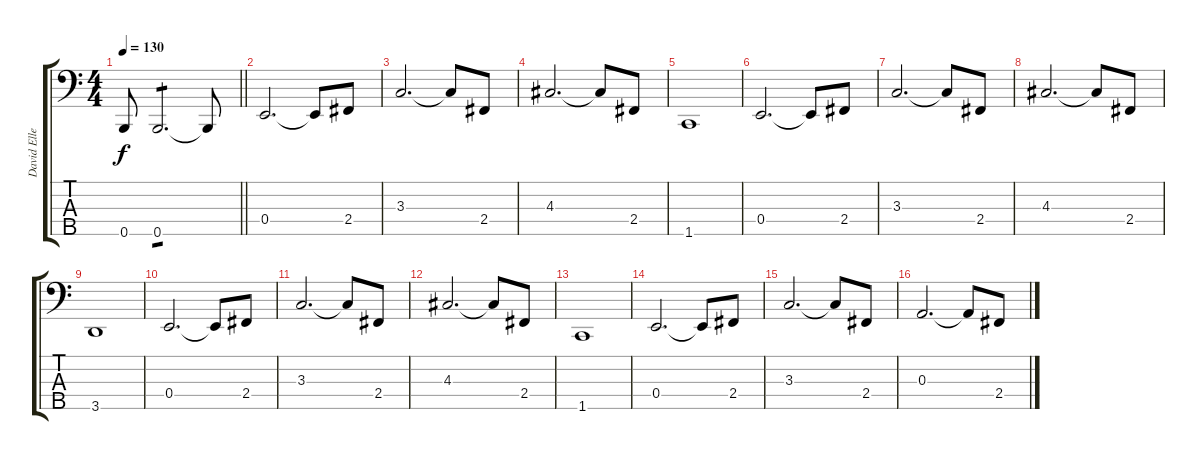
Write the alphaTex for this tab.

\track ("David Ellefson" "David Elle") {instrument electricbassfinger}
\staff {score tabs}
\tuning (G2 D2 A1 E1 B0) {hide}
\ts (4 4)
\tempo 130
\clef f4
\barLineRight lightlight
\ks c
0.5{t}.8{dy f} 0.5.2{d tp 1} 0.5{t}.8 |
0.4.2{d} 0.4{t}.8 2.4.8 |
3.3.2{d} 3.3{t}.8 2.4.8 |
4.3.2{d} 4.3{t}.8 2.4.8 |
1.5.1 |
0.4.2{d} 0.4{t}.8 2.4.8 |
3.3.2{d} 3.3{t}.8 2.4.8 |
4.3.2{d} 4.3{t}.8 2.4.8 |
3.5.1 |
0.4.2{d} 0.4{t}.8 2.4.8 |
3.3.2{d} 3.3{t}.8 2.4.8 |
4.3.2{d} 4.3{t}.8 2.4.8 |
1.5.1 |
0.4.2{d} 0.4{t}.8 2.4.8 |
3.3.2{d} 3.3{t}.8 2.4.8 |
0.3.2{d} 0.3{t}.8 2.4.8
